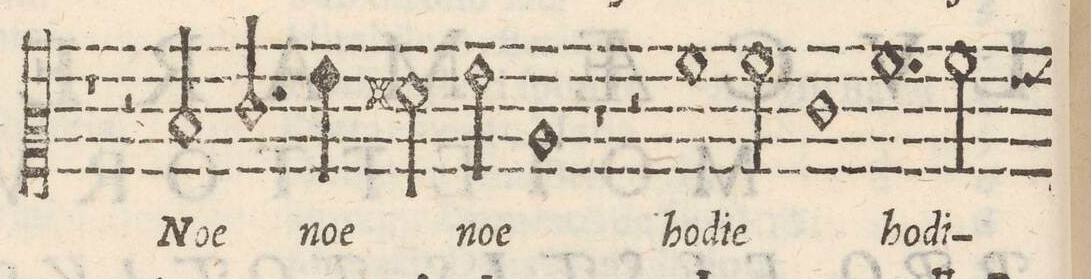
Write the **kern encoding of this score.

**kern	**text
*I"ALTVS	*
*clefC2	*
*k[]	*
*met(C|)	*
*M2/1	*
1r	.
=6-	=6-
2r	.
2d/	No-
2.e/	-e
4g\	no-
=7-	=7-
2f#X\	-e
2g\	no-
1c	-e
=8-	=8-
1r	.
2r	.
1a\	ho-
=9-	=9-
2a\	-di-
1e	-e
=10-	=10-
1.a	ho-
2a\	-di-
*custos:g	*
=11-	=11-
*-	*-
